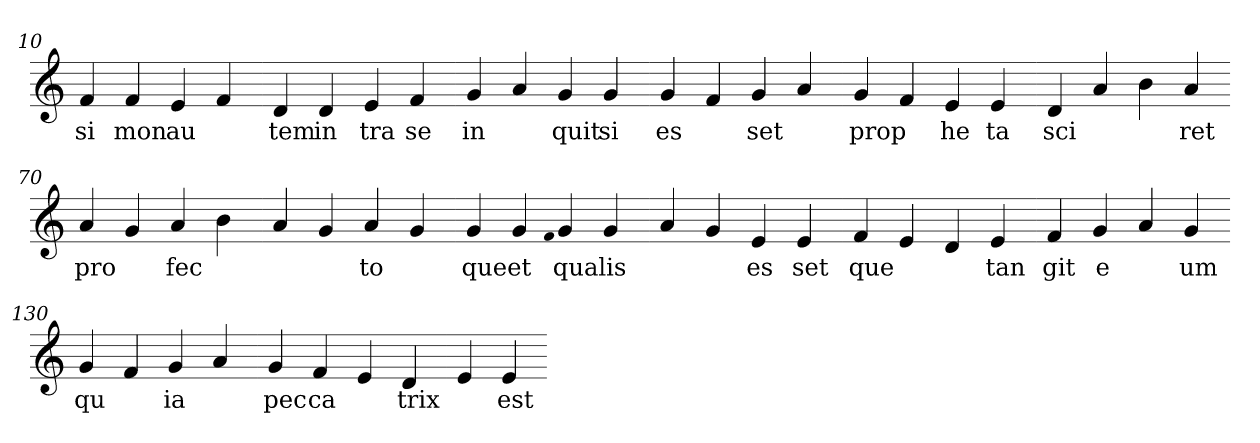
**kern	**text
*part1	*part1
*staff1	*staff1
*clefG2	*
=10.	=10.
4f	si
4f	mon
4e	au
4f	.
=20.-	=20.-
4d	tem
4d	in
4e	tra
4f	se
=30.-	=30.-
4g	in
4a	.
4g	quit
4g	si
=40.-	=40.-
4g	es
4f	.
4g	set
4a	.
=50.-	=50.-
4g	prop
4f	.
4e	he
4e	ta
=60.-	=60.-
4d	sci
4a	.
4b	.
4a	ret
=70.-	=70.-
4a	pro
4g	.
4a	fec
4b	.
=80.-	=80.-
4a	.
4g	.
4a	to
4g	.
=90.-	=90.-
4g	que
4g	et
qqf	.
4g	qua
4g	lis
=100.-	=100.-
4a	.
4g	.
4e	es
4e	set
=110.-	=110.-
4f	que
4e	.
4d	.
4e	tan
=120.-	=120.-
4f	git
4g	e
4a	.
4g	um
=130.-	=130.-
4g	qu
4f	.
4g	ia
4a	.
=140.-	=140.-
4g	pec
4f	ca
4e	.
4d	trix
=150.-	=150.-
4e	.
4e	est
=-	=-
*-	*-
